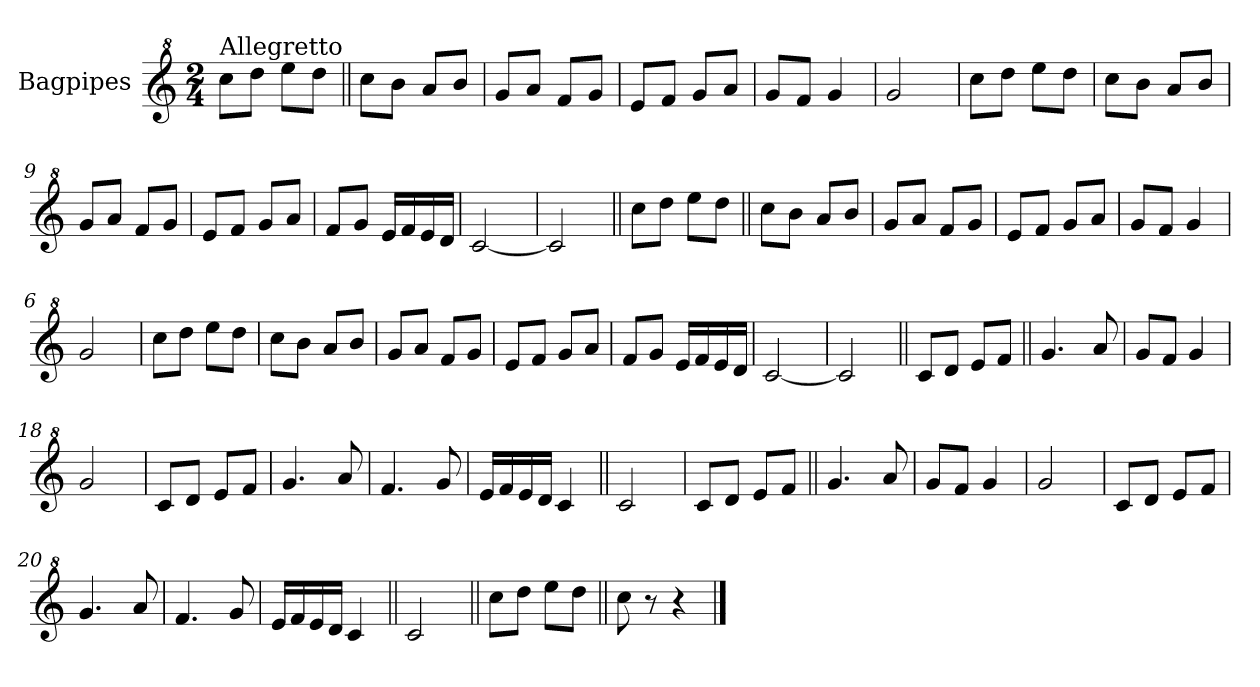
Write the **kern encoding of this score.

**kern
*part1
*staff1
*I"Bagpipes
*I'Bag
*clefG^2
*ITrd1c2
*k[b-e-]
*B-:
*M2/4
=1
!LO:TX:a:t=Allegretto
8bb-\L
8ccc\J
8ddd\L
8ccc\J
=2||
8bb-\L
8aa\J
8gg/L
8aa/J
=3
8ff/L
8gg/J
8ee-/L
8ff/J
=4
8dd/L
8ee-/J
8ff/L
8gg/J
=5
8ff/L
8ee-/J
4ff/
=6
2ff/
=7
8bb-\L
8ccc\J
8ddd\L
8ccc\J
=8
8bb-\L
8aa\J
8gg/L
8aa/J
=9
8ff/L
8gg/J
8ee-/L
8ff/J
=10
8dd/L
8ee-/J
8ff/L
8gg/J
!!LO:LB:g=z
=11
8ee-/L
8ff/J
16dd/LL
16ee-/
16dd/
16cc/JJ
=12
[2b-/
=13
2b-/]
=14||
8bb-\L
8ccc\J
8ddd\L
8ccc\J
=2||
8bb-\L
8aa\J
8gg/L
8aa/J
=3
8ff/L
8gg/J
8ee-/L
8ff/J
=4
8dd/L
8ee-/J
8ff/L
8gg/J
=5
8ff/L
8ee-/J
4ff/
=6
2ff/
=7
8bb-\L
8ccc\J
8ddd\L
8ccc\J
=8
8bb-\L
8aa\J
8gg/L
8aa/J
=9
8ff/L
8gg/J
8ee-/L
8ff/J
=10
8dd/L
8ee-/J
8ff/L
8gg/J
!!LO:LB:g=z
=11
8ee-/L
8ff/J
16dd/LL
16ee-/
16dd/
16cc/JJ
=12
[2b-/
=13
2b-/]
=15||
8b-/L
8cc/J
8dd/L
8ee-/J
=16||
4.ff/
8gg/
=17
8ff/L
8ee-/J
4ff/
=18
2ff/
=19
8b-/L
8cc/J
8dd/L
8ee-/J
=20
4.ff/
8gg/
=21
4.ee-/
8ff/
!!LO:LB:g=z
=22
16dd/LL
16ee-/
16dd/
16cc/JJ
4b-/
=23||
2b-/
=24
8b-/L
8cc/J
8dd/L
8ee-/J
=16||
4.ff/
8gg/
=17
8ff/L
8ee-/J
4ff/
=18
2ff/
=19
8b-/L
8cc/J
8dd/L
8ee-/J
=20
4.ff/
8gg/
=21
4.ee-/
8ff/
!!LO:LB:g=z
=22
16dd/LL
16ee-/
16dd/
16cc/JJ
4b-/
=25||
2b-/
=26||
8bb-\L
8ccc\J
8ddd\L
8ccc\J
=27||
8bb-\
8r
4r
==
*-
